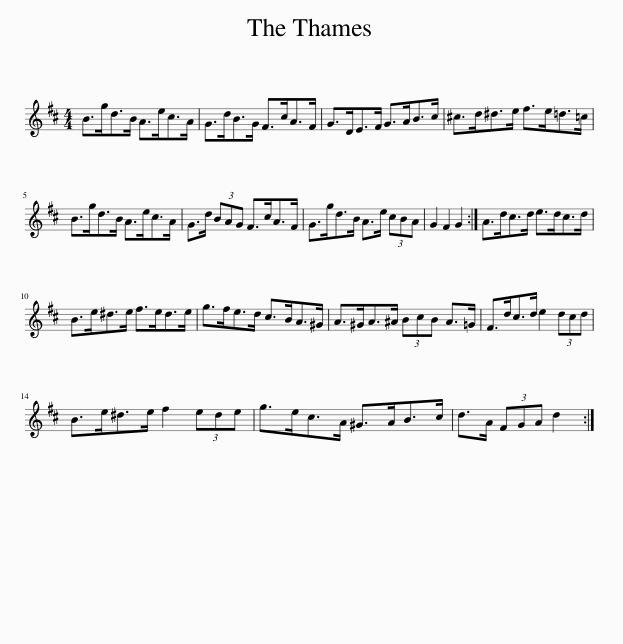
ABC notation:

X:1
L:1/8
M:4/4
I:linebreak $
K:D
V:1 treble
V:1
 B>gd>B A>ec>A | G>dB>G F>cA>F | G>DE>F G>AB>c | ^c>d^d>e f>e=d>=c |$ B>gd>B A>ec>A | %5
 G>d (3BAG F>cA>F | G>gd>B A>e (3cBA | G2 F2 G2 :| A>dc>d e>dc>d |$ B>e^d>e f>ed>e | %10
 g>fe>d c>BA>^G | A>^GA>^A (3BcB A>=G | F>dc>d e2 (3dcd |$ B>e^d>e f2 (3ede | g>ec>A ^G>AB>c | %15
 d>A (3FGA d2 :| %16
